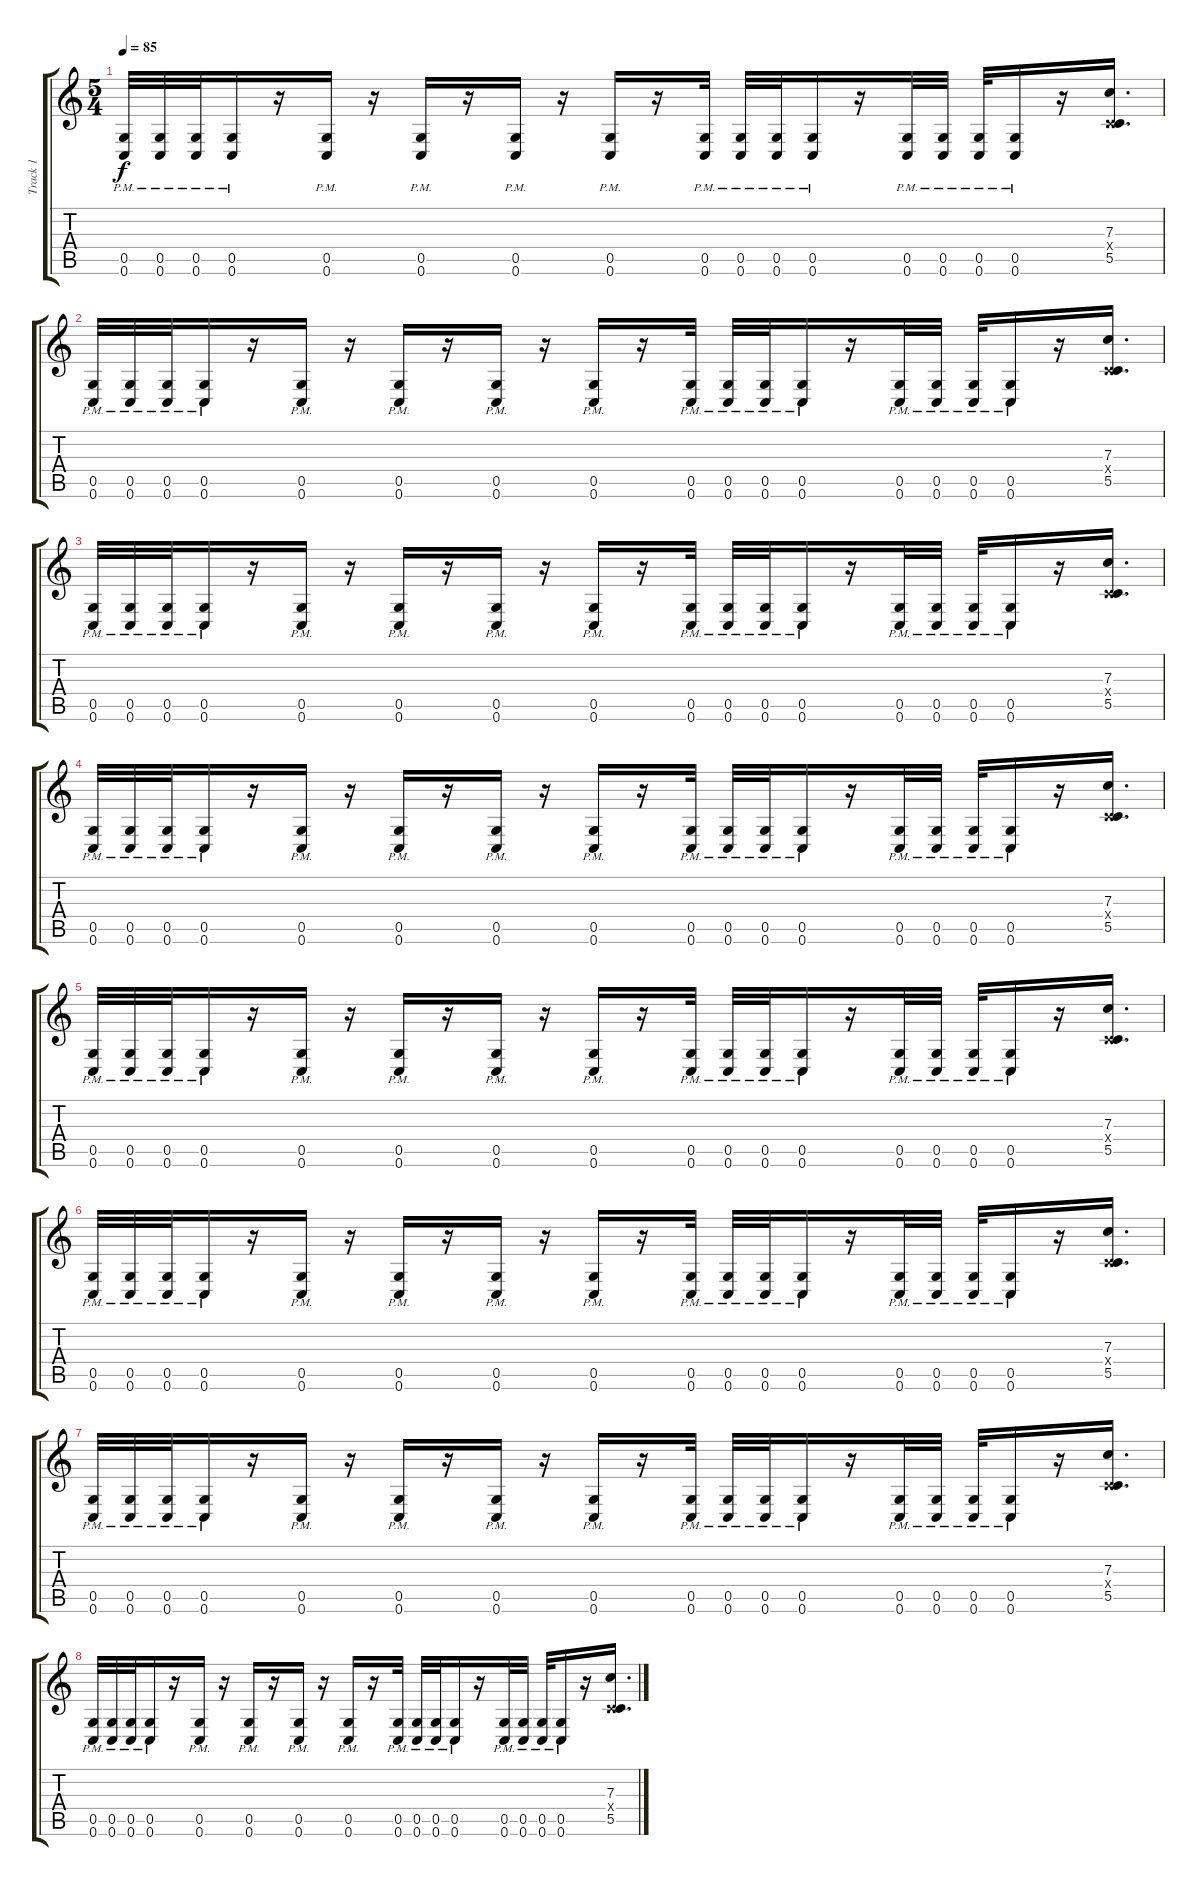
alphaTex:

\track ("Track 1" "Track 1") {instrument overdrivenguitar}
\staff {score tabs}
\tuning (D4 A3 F3 C3 G2 C2) {hide}
\ts (5 4)
\tempo 85
\clef g2
\ks c
(0.5{pm} 0.6{pm}).32{dy f} (0.5{pm} 0.6{pm}).32 (0.5{pm} 0.6{pm}).32 (0.5{pm} 0.6{pm}).16 r.16 (0.5{pm} 0.6{pm}).16 r.16 (0.5{pm} 0.6{pm}).16 r.16 (0.5{pm} 0.6{pm}).16 r.16 (0.5{pm} 0.6{pm}).16 r.16 (0.5{pm} 0.6{pm}).32 (0.5{pm} 0.6{pm}).32 (0.5{pm} 0.6{pm}).32 (0.5{pm} 0.6{pm}).16 r.16 (0.5{pm} 0.6{pm}).32 (0.5{pm} 0.6{pm}).32 (0.5{pm} 0.6{pm}).32 (0.5{pm} 0.6{pm}).16 r.16 (7.3 0.4{x} 5.5).16{d} |
(0.5{pm} 0.6{pm}).32 (0.5{pm} 0.6{pm}).32 (0.5{pm} 0.6{pm}).32 (0.5{pm} 0.6{pm}).16 r.16 (0.5{pm} 0.6{pm}).16 r.16 (0.5{pm} 0.6{pm}).16 r.16 (0.5{pm} 0.6{pm}).16 r.16 (0.5{pm} 0.6{pm}).16 r.16 (0.5{pm} 0.6{pm}).32 (0.5{pm} 0.6{pm}).32 (0.5{pm} 0.6{pm}).32 (0.5{pm} 0.6{pm}).16 r.16 (0.5{pm} 0.6{pm}).32 (0.5{pm} 0.6{pm}).32 (0.5{pm} 0.6{pm}).32 (0.5{pm} 0.6{pm}).16 r.16 (7.3 0.4{x} 5.5).16{d} |
(0.5{pm} 0.6{pm}).32 (0.5{pm} 0.6{pm}).32 (0.5{pm} 0.6{pm}).32 (0.5{pm} 0.6{pm}).16 r.16 (0.5{pm} 0.6{pm}).16 r.16 (0.5{pm} 0.6{pm}).16 r.16 (0.5{pm} 0.6{pm}).16 r.16 (0.5{pm} 0.6{pm}).16 r.16 (0.5{pm} 0.6{pm}).32 (0.5{pm} 0.6{pm}).32 (0.5{pm} 0.6{pm}).32 (0.5{pm} 0.6{pm}).16 r.16 (0.5{pm} 0.6{pm}).32 (0.5{pm} 0.6{pm}).32 (0.5{pm} 0.6{pm}).32 (0.5{pm} 0.6{pm}).16 r.16 (7.3 0.4{x} 5.5).16{d} |
(0.5{pm} 0.6{pm}).32 (0.5{pm} 0.6{pm}).32 (0.5{pm} 0.6{pm}).32 (0.5{pm} 0.6{pm}).16 r.16 (0.5{pm} 0.6{pm}).16 r.16 (0.5{pm} 0.6{pm}).16 r.16 (0.5{pm} 0.6{pm}).16 r.16 (0.5{pm} 0.6{pm}).16 r.16 (0.5{pm} 0.6{pm}).32 (0.5{pm} 0.6{pm}).32 (0.5{pm} 0.6{pm}).32 (0.5{pm} 0.6{pm}).16 r.16 (0.5{pm} 0.6{pm}).32 (0.5{pm} 0.6{pm}).32 (0.5{pm} 0.6{pm}).32 (0.5{pm} 0.6{pm}).16 r.16 (7.3 0.4{x} 5.5).16{d} |
(0.5{pm} 0.6{pm}).32 (0.5{pm} 0.6{pm}).32 (0.5{pm} 0.6{pm}).32 (0.5{pm} 0.6{pm}).16 r.16 (0.5{pm} 0.6{pm}).16 r.16 (0.5{pm} 0.6{pm}).16 r.16 (0.5{pm} 0.6{pm}).16 r.16 (0.5{pm} 0.6{pm}).16 r.16 (0.5{pm} 0.6{pm}).32 (0.5{pm} 0.6{pm}).32 (0.5{pm} 0.6{pm}).32 (0.5{pm} 0.6{pm}).16 r.16 (0.5{pm} 0.6{pm}).32 (0.5{pm} 0.6{pm}).32 (0.5{pm} 0.6{pm}).32 (0.5{pm} 0.6{pm}).16 r.16 (7.3 0.4{x} 5.5).16{d} |
(0.5{pm} 0.6{pm}).32{volume 0} (0.5{pm} 0.6{pm}).32 (0.5{pm} 0.6{pm}).32 (0.5{pm} 0.6{pm}).16 r.16 (0.5{pm} 0.6{pm}).16 r.16 (0.5{pm} 0.6{pm}).16 r.16 (0.5{pm} 0.6{pm}).16 r.16 (0.5{pm} 0.6{pm}).16 r.16 (0.5{pm} 0.6{pm}).32 (0.5{pm} 0.6{pm}).32 (0.5{pm} 0.6{pm}).32 (0.5{pm} 0.6{pm}).16 r.16 (0.5{pm} 0.6{pm}).32 (0.5{pm} 0.6{pm}).32 (0.5{pm} 0.6{pm}).32 (0.5{pm} 0.6{pm}).16 r.16 (7.3 0.4{x} 5.5).16{d} |
(0.5{pm} 0.6{pm}).32 (0.5{pm} 0.6{pm}).32 (0.5{pm} 0.6{pm}).32 (0.5{pm} 0.6{pm}).16 r.16 (0.5{pm} 0.6{pm}).16 r.16 (0.5{pm} 0.6{pm}).16 r.16 (0.5{pm} 0.6{pm}).16 r.16 (0.5{pm} 0.6{pm}).16 r.16 (0.5{pm} 0.6{pm}).32 (0.5{pm} 0.6{pm}).32 (0.5{pm} 0.6{pm}).32 (0.5{pm} 0.6{pm}).16 r.16 (0.5{pm} 0.6{pm}).32 (0.5{pm} 0.6{pm}).32 (0.5{pm} 0.6{pm}).32 (0.5{pm} 0.6{pm}).16 r.16 (7.3 0.4{x} 5.5).16{d} |
(0.5{pm} 0.6{pm}).32 (0.5{pm} 0.6{pm}).32 (0.5{pm} 0.6{pm}).32 (0.5{pm} 0.6{pm}).16 r.16 (0.5{pm} 0.6{pm}).16 r.16 (0.5{pm} 0.6{pm}).16 r.16 (0.5{pm} 0.6{pm}).16 r.16 (0.5{pm} 0.6{pm}).16 r.16 (0.5{pm} 0.6{pm}).32 (0.5{pm} 0.6{pm}).32 (0.5{pm} 0.6{pm}).32 (0.5{pm} 0.6{pm}).16 r.16 (0.5{pm} 0.6{pm}).32 (0.5{pm} 0.6{pm}).32 (0.5{pm} 0.6{pm}).32 (0.5{pm} 0.6{pm}).16 r.16 (7.3 0.4{x} 5.5).16{d}
